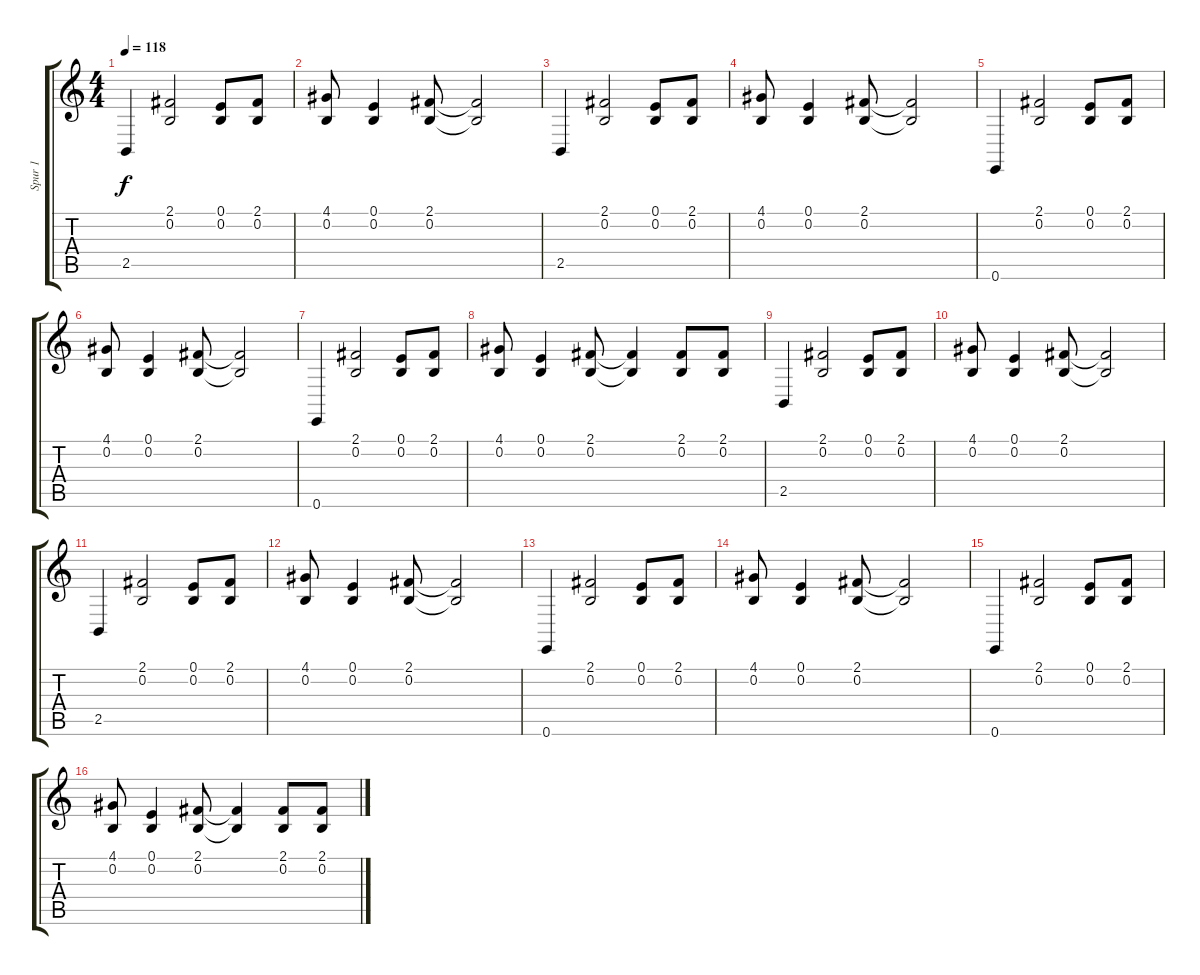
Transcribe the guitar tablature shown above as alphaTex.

\track ("Spur 1" "Spur 1") {instrument acousticgrandpiano}
\staff {score tabs}
\tuning (E4 B3 G3 D3 A2 E2) {hide}
\ts (4 4)
\tempo 118
\clef g2
\ks c
2.5.4{dy f instrument seashore} (2.1 0.2).2 (0.1 0.2).8 (2.1 0.2).8 |
(4.1 0.2).8 (0.1 0.2).4 (2.1 0.2).8 (2.1{t} 0.2{t}).2 |
2.5.4 (2.1 0.2).2 (0.1 0.2).8 (2.1 0.2).8 |
(4.1 0.2).8 (0.1 0.2).4 (2.1 0.2).8 (2.1{t} 0.2{t}).2 |
0.6.4 (2.1 0.2).2 (0.1 0.2).8 (2.1 0.2).8 |
(4.1 0.2).8 (0.1 0.2).4 (2.1 0.2).8 (2.1{t} 0.2{t}).2 |
0.6.4 (2.1 0.2).2 (0.1 0.2).8 (2.1 0.2).8 |
(4.1 0.2).8 (0.1 0.2).4 (2.1 0.2).8 (2.1{t} 0.2{t}).4 (2.1 0.2).8 (2.1 0.2).8 |
2.5.4{instrument birdtweet} (2.1 0.2).2 (0.1 0.2).8 (2.1 0.2).8 |
(4.1 0.2).8 (0.1 0.2).4 (2.1 0.2).8 (2.1{t} 0.2{t}).2 |
2.5.4 (2.1 0.2).2 (0.1 0.2).8 (2.1 0.2).8 |
(4.1 0.2).8 (0.1 0.2).4 (2.1 0.2).8 (2.1{t} 0.2{t}).2 |
0.6.4 (2.1 0.2).2 (0.1 0.2).8 (2.1 0.2).8 |
(4.1 0.2).8 (0.1 0.2).4 (2.1 0.2).8 (2.1{t} 0.2{t}).2 |
0.6.4 (2.1 0.2).2 (0.1 0.2).8 (2.1 0.2).8 |
(4.1 0.2).8 (0.1 0.2).4 (2.1 0.2).8 (2.1{t} 0.2{t}).4 (2.1 0.2).8 (2.1 0.2).8
